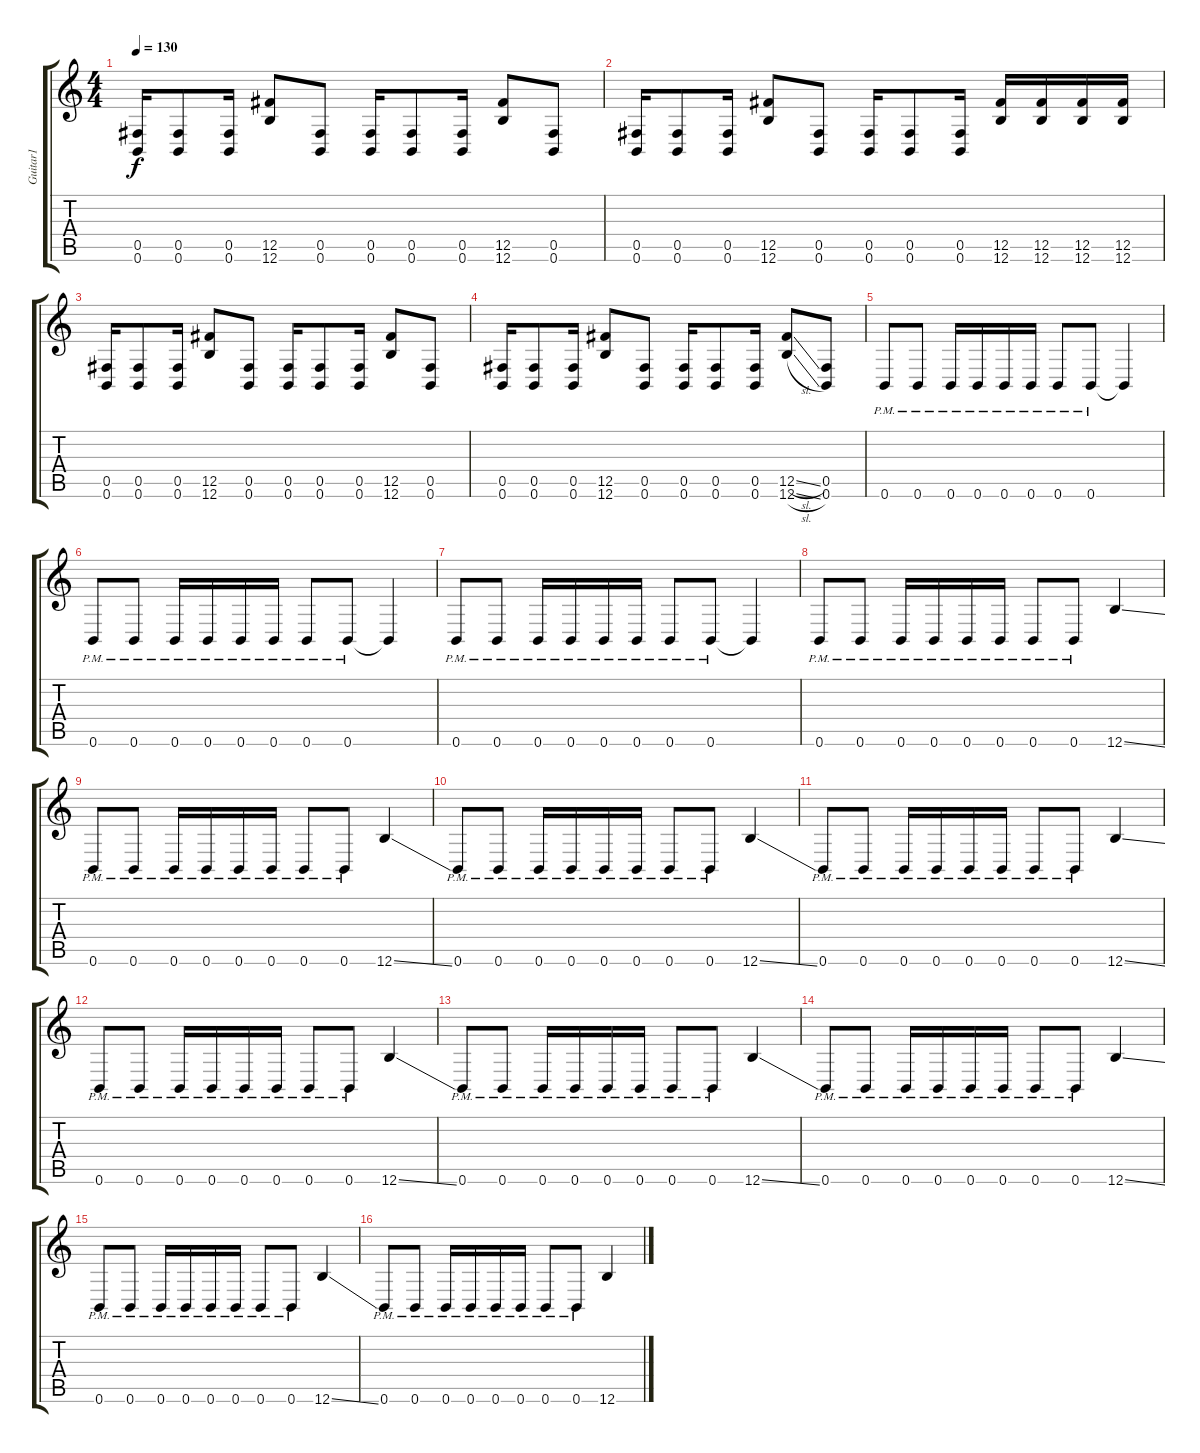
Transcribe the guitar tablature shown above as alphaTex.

\track ("Guitar1" "Guitar1") {instrument distortionguitar}
\staff {score tabs}
\tuning (D4 A3 E3 B2 Gb2 B1) {hide}
\ts (4 4)
\tempo 130
\clef g2
\ks c
(0.5 0.6).16{dy f} (0.5 0.6).8 (0.5 0.6).16 (12.5 12.6).8 (0.5 0.6).8 (0.5 0.6).16 (0.5 0.6).8 (0.5 0.6).16 (12.5 12.6).8 (0.5 0.6).8 |
(0.5 0.6).16 (0.5 0.6).8 (0.5 0.6).16 (12.5 12.6).8 (0.5 0.6).8 (0.5 0.6).16 (0.5 0.6).8 (0.5 0.6).16 (12.5 12.6).16 (12.5 12.6).16 (12.5 12.6).16 (12.5 12.6).16 |
(0.5 0.6).16 (0.5 0.6).8 (0.5 0.6).16 (12.5 12.6).8 (0.5 0.6).8 (0.5 0.6).16 (0.5 0.6).8 (0.5 0.6).16 (12.5 12.6).8 (0.5 0.6).8 |
(0.5 0.6).16 (0.5 0.6).8 (0.5 0.6).16 (12.5 12.6).8 (0.5 0.6).8 (0.5 0.6).16 (0.5 0.6).8 (0.5 0.6).16 (12.5{sl} 12.6{sl}).8 (0.5 0.6).8 |
0.6{pm}.8 0.6{pm}.8 0.6{pm}.16 0.6{pm}.16 0.6{pm}.16 0.6{pm}.16 0.6{pm}.8 0.6{pm}.8 0.6{t}.4 |
0.6{pm}.8 0.6{pm}.8 0.6{pm}.16 0.6{pm}.16 0.6{pm}.16 0.6{pm}.16 0.6{pm}.8 0.6{pm}.8 0.6{t}.4 |
0.6{pm}.8 0.6{pm}.8 0.6{pm}.16 0.6{pm}.16 0.6{pm}.16 0.6{pm}.16 0.6{pm}.8 0.6{pm}.8 0.6{t}.4 |
0.6{pm}.8 0.6{pm}.8 0.6{pm}.16 0.6{pm}.16 0.6{pm}.16 0.6{pm}.16 0.6{pm}.8 0.6{pm}.8 12.6{ss}.4 |
0.6{pm}.8 0.6{pm}.8 0.6{pm}.16 0.6{pm}.16 0.6{pm}.16 0.6{pm}.16 0.6{pm}.8 0.6{pm}.8 12.6{ss}.4 |
0.6{pm}.8 0.6{pm}.8 0.6{pm}.16 0.6{pm}.16 0.6{pm}.16 0.6{pm}.16 0.6{pm}.8 0.6{pm}.8 12.6{ss}.4 |
0.6{pm}.8 0.6{pm}.8 0.6{pm}.16 0.6{pm}.16 0.6{pm}.16 0.6{pm}.16 0.6{pm}.8 0.6{pm}.8 12.6{ss}.4 |
0.6{pm}.8 0.6{pm}.8 0.6{pm}.16 0.6{pm}.16 0.6{pm}.16 0.6{pm}.16 0.6{pm}.8 0.6{pm}.8 12.6{ss}.4 |
0.6{pm}.8 0.6{pm}.8 0.6{pm}.16 0.6{pm}.16 0.6{pm}.16 0.6{pm}.16 0.6{pm}.8 0.6{pm}.8 12.6{ss}.4 |
0.6{pm}.8 0.6{pm}.8 0.6{pm}.16 0.6{pm}.16 0.6{pm}.16 0.6{pm}.16 0.6{pm}.8 0.6{pm}.8 12.6{ss}.4 |
0.6{pm}.8 0.6{pm}.8 0.6{pm}.16 0.6{pm}.16 0.6{pm}.16 0.6{pm}.16 0.6{pm}.8 0.6{pm}.8 12.6{ss}.4 |
0.6{pm}.8 0.6{pm}.8 0.6{pm}.16 0.6{pm}.16 0.6{pm}.16 0.6{pm}.16 0.6{pm}.8 0.6{pm}.8 12.6{ss}.4
